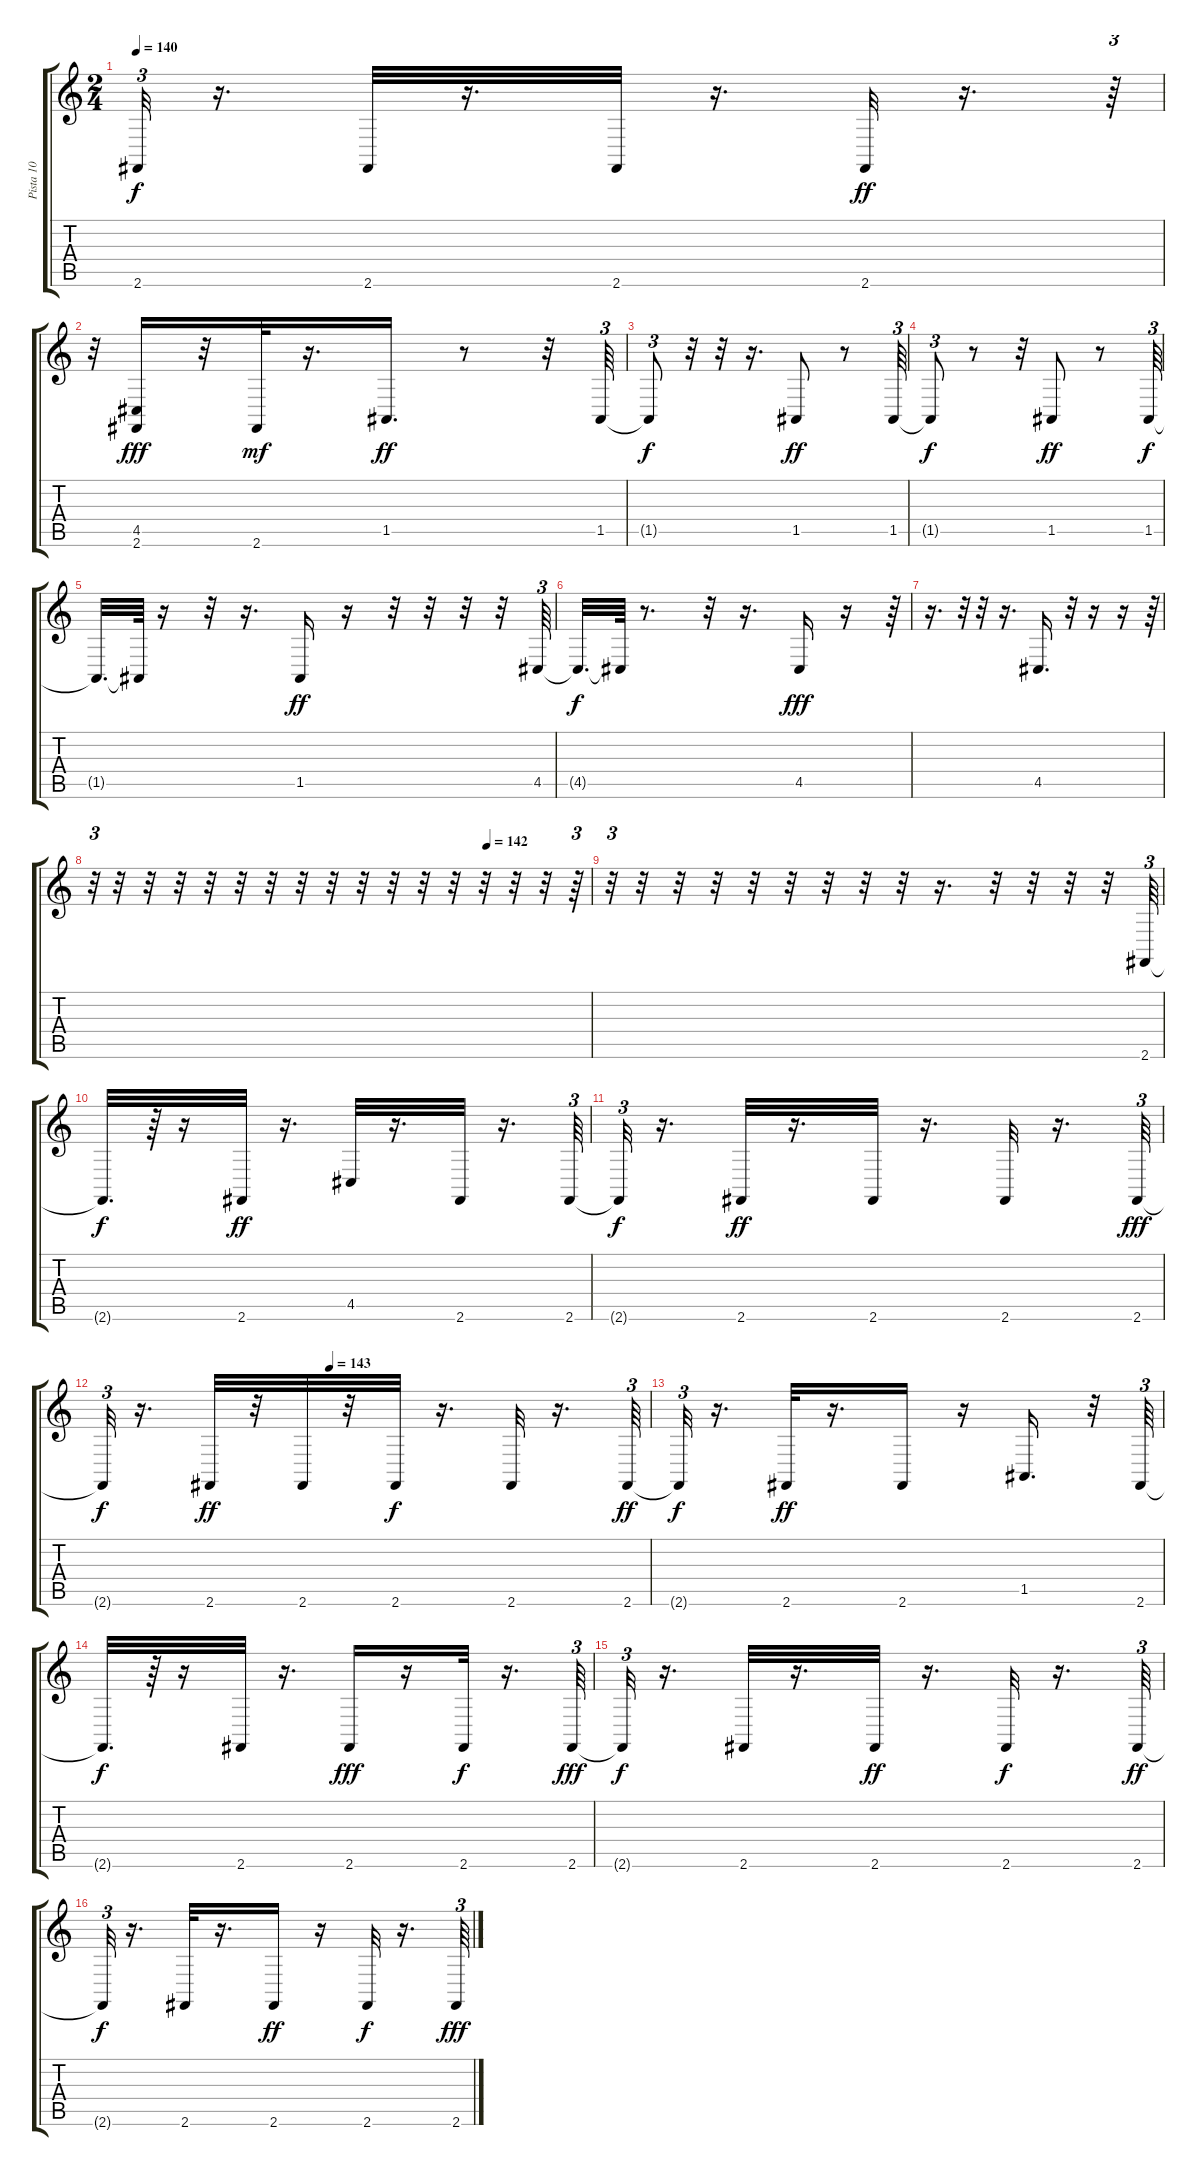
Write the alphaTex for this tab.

\track ("Pista 10" "Pista 10") {instrument acousticgrandpiano}
\staff {score tabs}
\tuning (E4 B3 G3 D3 A2 E2) {hide}
\ts (2 4)
\tempo 140
\clef g2
\ks c
2.6{t}.32{tu (3 2) dy f} r.16{d} 2.6.32 r.16{d} 2.6.32 r.16{d} 2.6.32{dy ff} r.16{d} r.64{tu (3 2)} |
r.32{tu (3 2)} (4.5 2.6).16{dy fff} r.32 2.6.32{dy mf} r.16{d} 1.5.16{d dy ff} r.8 r.32 1.5.64{tu (3 2)} |
1.5{t}.8{tu (3 2) dy f} r.32 r.32 r.16{d} 1.5.8{dy ff} r.8 1.5.64{tu (3 2)} |
1.5{t}.8{tu (3 2) dy f} r.8 r.32 1.5.8{dy ff} r.8 1.5.64{tu (3 2) dy f} |
1.5{t}.32{d} 1.5{t}.64 r.16 r.32 r.16{d} 1.5.16{dy ff} r.16 r.32 r.32 r.32 r.32 4.5.64{tu (3 2)} |
4.5{t}.32{d dy f} 4.5{t}.64 r.8{d} r.32 r.16{d} 4.5.16{dy fff} r.16 r.64{tu (3 2)} |
r.16{d} r.32{tu (3 2)} r.32 r.16{d} 4.5.16{d} r.32 r.16 r.16 r.64{tu (3 2)} |
\tempo (142 0.7916666666666666)
r.32{tu (3 2)} r.32 r.32 r.32 r.32 r.32 r.32 r.32 r.32 r.32 r.32 r.32 r.32 r.32 r.32 r.32 r.64{tu (3 2)} |
r.32{tu (3 2)} r.32 r.32 r.32 r.32 r.32 r.32 r.32 r.32 r.16{d} r.32 r.32 r.32 r.32 2.6.64{tu (3 2)} |
2.6{t}.32{d dy f} r.64 r.16 2.6.32{dy ff} r.16{d} 4.5.32 r.16{d} 2.6.32 r.16{d} 2.6.64{tu (3 2)} |
2.6{t}.32{tu (3 2) dy f} r.16{d} 2.6.32{dy ff} r.16{d} 2.6.32 r.16{d} 2.6.32 r.16{d} 2.6.64{tu (3 2) dy fff} |
\tempo (143 0.4166666666666667)
2.6{t}.32{tu (3 2) dy f} r.16{d} 2.6.32{dy ff} r.32 2.6.32 r.32 2.6.32{dy f} r.16{d} 2.6.32 r.16{d} 2.6.64{tu (3 2) dy ff} |
2.6{t}.32{tu (3 2) dy f} r.16{d} 2.6.32{dy ff} r.16{d} 2.6.16 r.16 1.5.16{d} r.32 2.6.64{tu (3 2)} |
2.6{t}.32{d dy f} r.64 r.16 2.6.32 r.16{d} 2.6.16{dy fff} r.16 2.6.32{dy f} r.16{d} 2.6.64{tu (3 2) dy fff} |
2.6{t}.32{tu (3 2) dy f} r.16{d} 2.6.32 r.16{d} 2.6.32{dy ff} r.16{d} 2.6.32{dy f} r.16{d} 2.6.64{tu (3 2) dy ff} |
2.6{t}.32{tu (3 2) dy f} r.16{d} 2.6.32 r.16{d} 2.6.16{dy ff} r.16 2.6.32{dy f} r.16{d} 2.6.64{tu (3 2) dy fff}
